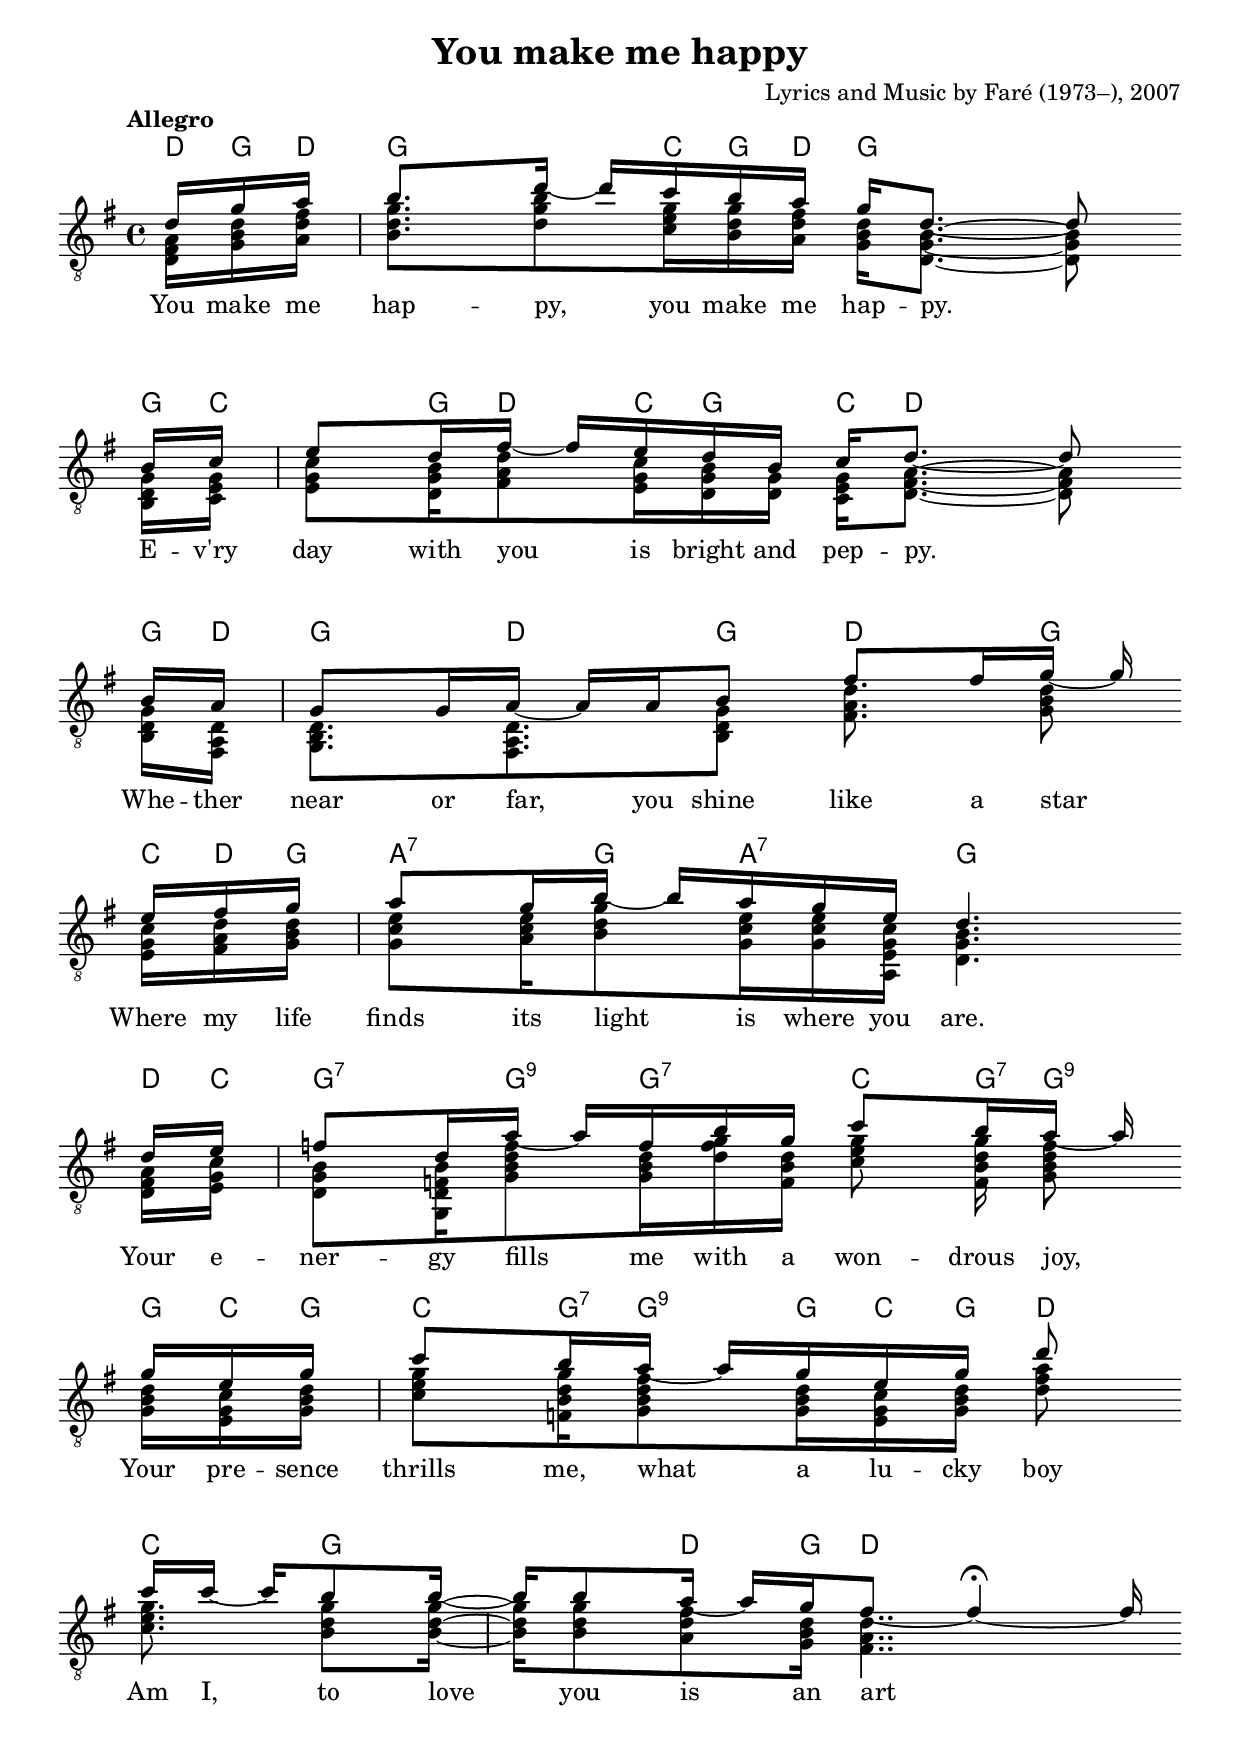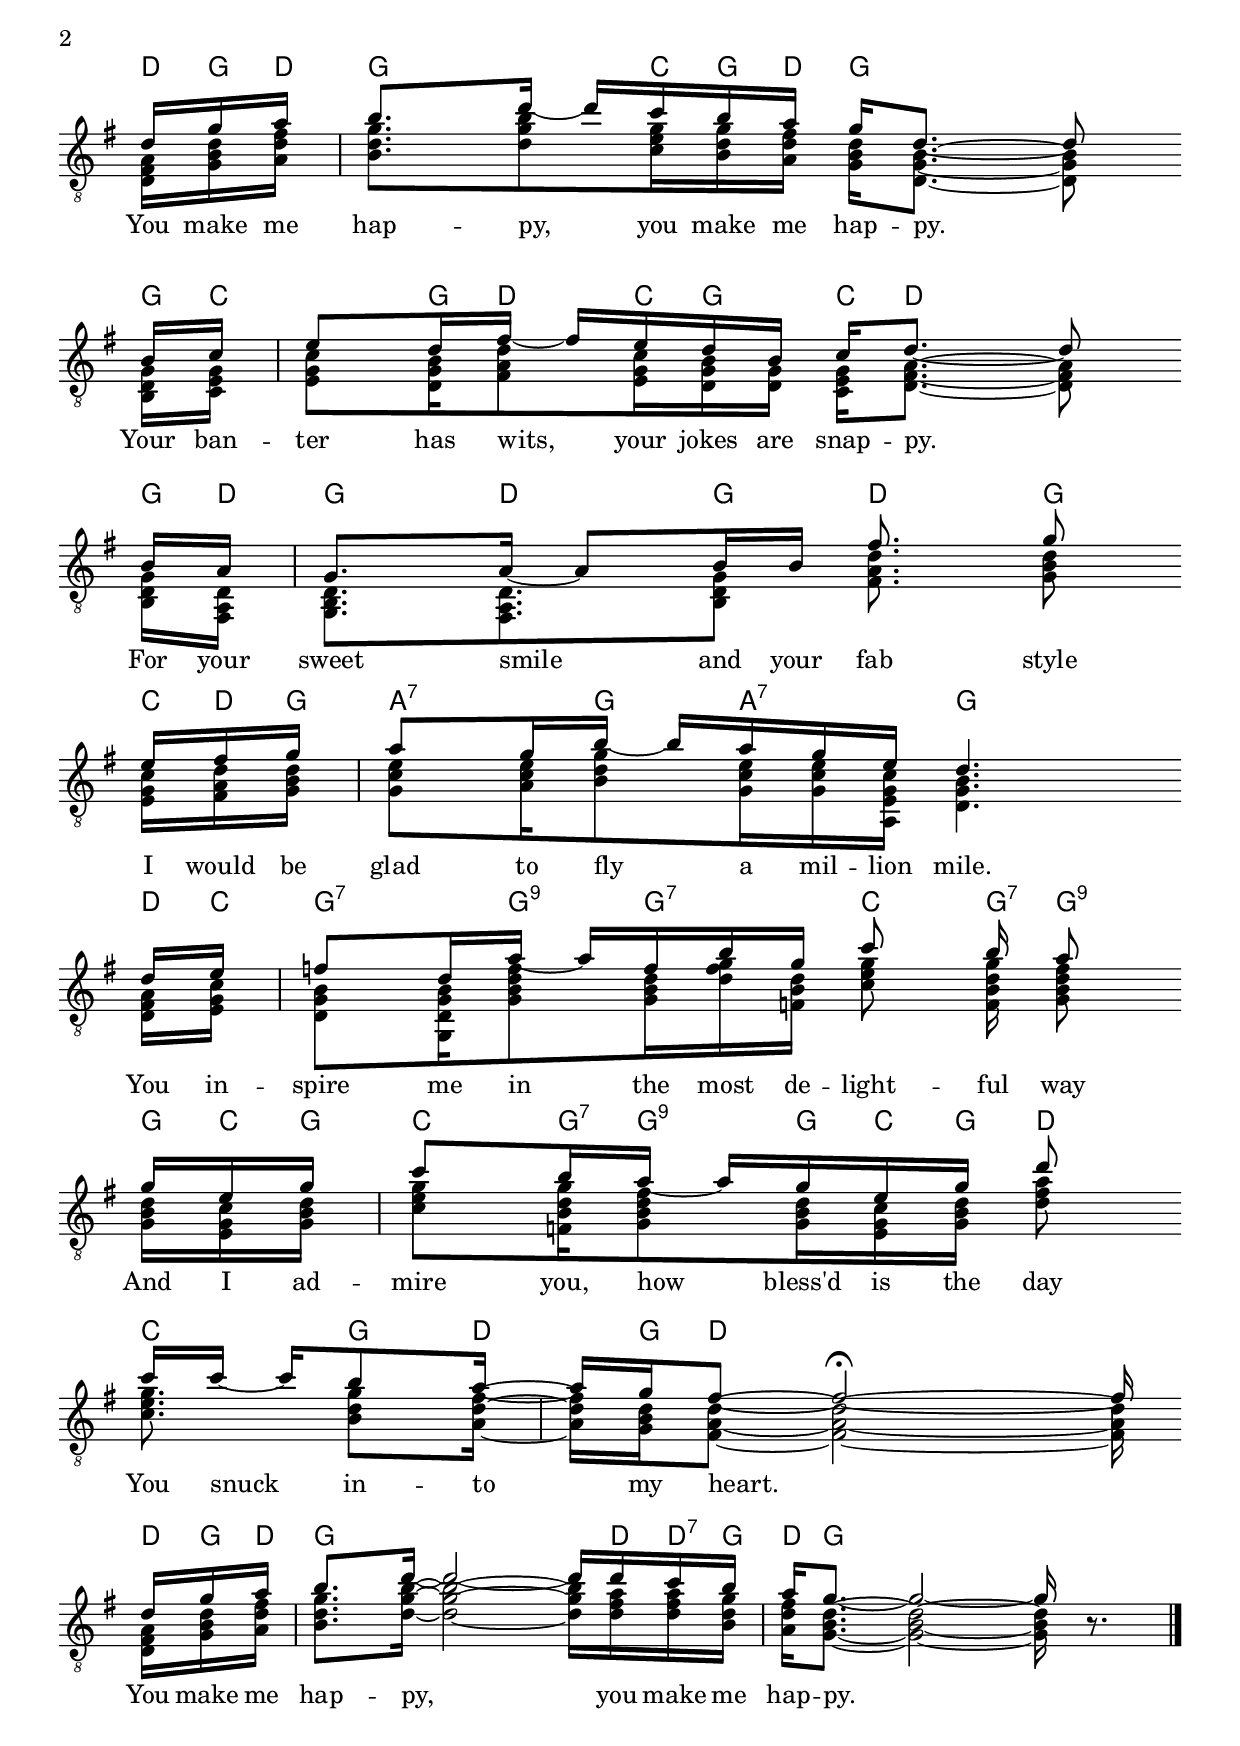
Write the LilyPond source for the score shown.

\version "2.16.2"

\paper{
    between-system-space = 1\cm
    between-system-padding = #2
    ragged-bottom=##f
    ragged-last-bottom=##t
    indent = 0\cm
}
#(set-global-staff-size 20)

\header{
  title = "You make me happy"
  composer = "Lyrics and Music by Faré (1973–), 2007"
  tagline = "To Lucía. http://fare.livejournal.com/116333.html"
}

melody = \relative c'
{
  \clef "treble_8"
  \key g \major
  \tempo "Allegro"
  \time 4/4 \partial 8.
  d16 g a | b8. d16~ d c b a g d8.~d8 \bar""\break
  b16 c | e8 d16 fis~fis e d b c d8. ~ d8 \bar""\break
  b16 a | g8 g16 a~a a b8 fis' fis16 g~g \bar""\break
  e fis g | a8 g16 b~b a g e d4. \bar""\break
  d16 e | f8 d16 a'~a f b g c8 b16 a~a \bar""\break
  g e g | c8 b16 a~a g e g d'8 \bar""\break
  c16 c~c b8 b16~ | b b8 a16~a g fis8~fis4~\fermata fis16 \bar""\break
  \pageBreak
  d16 g a | b8. d16~ d c b a g d8.~d8 \bar""\break
  b16 c | e8 d16 fis~fis e d b c d8. ~ d8 \bar""\break
  b16 a | g8. a16~a8 b16 b fis'8. g8 \bar""\break
  e16 fis g | a8 g16 b~b a g e d4. \bar""\break
  d16 e | f8 d16 a'~a f b g c8 b16 a8 \bar""\break
  g16 e g | c8 b16 a~a g e g d'8 \bar""\break
  c16 c~c b8 a16~ | a g fis8~fis2~\fermata fis16 \bar""\break

  d16 g a | b8. d16~d2~d16 d c b | a g8.~g2~g16 r8. \bar "|."
}

bass = \relative c
{
  \clef "treble_8"
  \key g \major
  \tempo "Allegro"
  \time 4/4 \partial 8.
  <d fis a>16 <g b d> <a d fis> | <b d g>8. <d g b>8 <c e g>16 <b d g> <a d fis> <g b d> <d g b>8.~<d g b>8
  <b d g>16 <c e g> | <e g c>8 <d g b>16 <fis a d>8 <e g c>16 <d g b> <d g> <c e g> <d fis a>8.~<d fis a>8
  <b d g>16 <fis a d> | <g b d>8. <fis a d> <b d g>8 <fis' a d>8. <g b d>8
  <e g c>16 <fis a d> <g b d> | <g c e>8 <a c e>16 <b d g>8 <g c e>16 <g c e> <a, e' g c> <d g b>4.
  <d fis a>16 <e g c> | <d g b>8 <g, d' f b>16 <g' b d f>8 <g b d>16 <d' f g> <f, b d> <c' e g>8 <f, b d g>16 <g b d f>8
  <g b d>16 <e g c> <g b d> | <c e g>8 <f, b d g>16 <g b d fis>8 <g b d>16 <e g c> <g b d> <d' fis a>8
  <c e g>8. <b d g>8 <b d g>16~ | <b d g> <b d g>8 <a d fis> <g b d>16 <fis a d>4..

  <d fis a>16 <g b d> <a d fis> | <b d g>8. <d g b>8 <c e g>16 <b d g> <a d fis> <g b d> <d g b>8.~<d g b>8
  <b d g>16 <c e g> | <e g c>8 <d g b>16 <fis a d>8 <e g c>16 <d g b> <d g> <c e g> <d fis a>8.~<d fis a>8
  <b d g>16 <fis a d> | <g b d>8. <fis a d> <b d g>8 <fis' a d>8. <g b d>8
  <e g c>16 <fis a d> <g b d> | <g c e>8 <a c e>16 <b d g>8 <g c e>16 <g c e> <a, e' g c> <d g b>4.
  <d fis a>16 <e g c> | <d g b>8 <g, d' g b>16 <g' b d f>8 <g b d>16 <d' f g> <f, b d> <c' e g>8 <f, b d g>16 <g b d f>8
  <g b d>16 <e g c> <g b d> | <c e g>8 <f, b d g>16 <g b d fis>8 <g b d>16 <e g c> <g b d> <d' fis a>8
  <c e g>8. <b d g>8 <a d fis>16~ | <a d fis> <g b d>16 <fis a d>8~<fis a d>2~<fis a d>16

  <d fis a>16 <g b d> <a d fis> | <b d g>8. <d g b>16~<d g b>2~<d g b>16 <d fis a>16 <d fis a>16 <b d g> <a d fis> <g b d>8.~<g b d>2~<g b d>16
}

harmonies = \context ChordNames {
  \chordmode {
    \partial 8.
    d16 g d | g8. g8 c16 g d g4.
    g16 c | c8 g16 d8 c16 g8 c16 d8.~d8
    g16 d | g8. d g8 d8. g8
    c16 d g | a8.:7 g8 a8.:7 g4.
    d16 c | g8.:7 g8:9 g8.:7 c8 g16:7 g8:9
    g16 c g | c8 g16:7 g8:9 g16 c g d8
    c8. g | g d8 g16 d4..

    d16 g d | g8. g8 c16 g d g4.
    g16 c | c8 g16 d8 c16 g8 c16 d8.~d8
    g16 d | g8. d g8 d8. g8
    c16 d g | a8.:7 g8 a8.:7 g4.
    d16 c | g8.:7 g8:9 g8.:7 c8 g16:7 g8:9
    g16 c g | c8 g16:7 g8:9 g16 c g d8
    c8. g8 d16 | d16 g d2 d8.

    d16 g d | g2. g16 d d:7 g d g2.

} }


text = \lyricmode {
You make me hap -- py, you make me hap -- py.
E -- v'ry day with you is bright and pep -- py.
Whe -- ther near or far, you shine like a star
Where my life finds its light is where you are.
Your e -- ner -- gy fills me with a won -- drous joy,
Your pre -- sence thrills me, what a lu -- cky boy
Am I, to love you is an art

You make me hap -- py, you make me hap -- py.
Your ban -- ter has wits, your jokes are snap -- py.
For your sweet smile and your fab style
I would be glad to fly a mil -- lion mile.
You in -- spire me in the most de -- light -- ful way
And I ad -- mire you, how bless'd is the day
You snuck in -- to my heart.

You make me hap -- py, you make me hap -- py.
}

\book {
\score {
<< \new ChordNames { \set chordChanges = ##t \harmonies }
\new Staff <<
    \override Score.BarNumber #'break-visibility = #'#(#f #f #f)
    \context Voice = "upper" { \override Stem #'direction = #up \melody }
    \context Voice = "lower" { \override Stem #'direction = #down \bass }
    \new Lyrics \lyricsto "upper" \text
>> >>
\layout { }
\midi {
\context {
\Score
  % tempoWholesPerMinute = #(ly:make-moment 80 4)
} } }
\markup{ }
} % book
